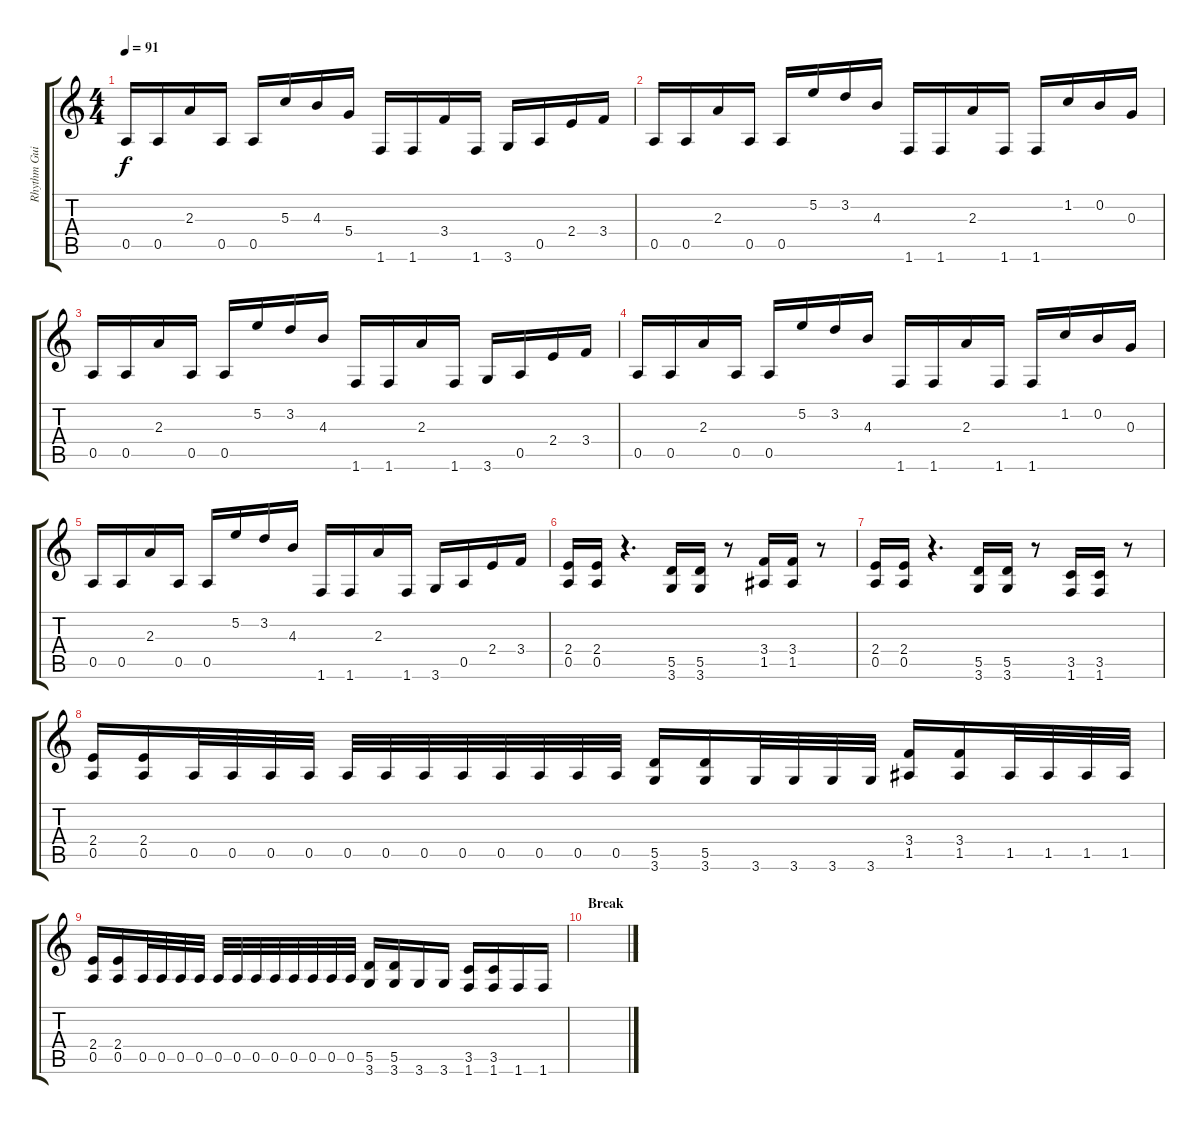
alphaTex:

\track ("Rhythm Guitar 2" "Rhythm Gui") {instrument distortionguitar}
\staff {score tabs}
\tuning (E4 B3 G3 D3 A2 E2) {hide}
\ts (4 4)
\tempo 91
\clef g2
\ks c
0.5.16{dy f} 0.5.16 2.3.16 0.5.16 0.5.16 5.3.16 4.3.16 5.4.16 1.6.16 1.6.16 3.4.16 1.6.16 3.6.16 0.5.16 2.4.16 3.4.16 |
0.5.16 0.5.16 2.3.16 0.5.16 0.5.16 5.2.16 3.2.16 4.3.16 1.6.16 1.6.16 2.3.16 1.6.16 1.6.16 1.2.16 0.2.16 0.3.16 |
0.5.16 0.5.16 2.3.16 0.5.16 0.5.16 5.2.16 3.2.16 4.3.16 1.6.16 1.6.16 2.3.16 1.6.16 3.6.16 0.5.16 2.4.16 3.4.16 |
0.5.16 0.5.16 2.3.16 0.5.16 0.5.16 5.2.16 3.2.16 4.3.16 1.6.16 1.6.16 2.3.16 1.6.16 1.6.16 1.2.16 0.2.16 0.3.16 |
0.5.16 0.5.16 2.3.16 0.5.16 0.5.16 5.2.16 3.2.16 4.3.16 1.6.16 1.6.16 2.3.16 1.6.16 3.6.16 0.5.16 2.4.16 3.4.16 |
(2.4 0.5).16 (2.4 0.5).16 r.4{d} (5.5 3.6).16 (5.5 3.6).16 r.8 (3.4 1.5).16 (3.4 1.5).16 r.8 |
(2.4 0.5).16 (2.4 0.5).16 r.4{d} (5.5 3.6).16 (5.5 3.6).16 r.8 (3.5 1.6).16 (3.5 1.6).16 r.8 |
(2.4 0.5).16 (2.4 0.5).16 0.5.32 0.5.32 0.5.32 0.5.32 0.5.32 0.5.32 0.5.32 0.5.32 0.5.32 0.5.32 0.5.32 0.5.32 (5.5 3.6).16 (5.5 3.6).16 3.6.32 3.6.32 3.6.32 3.6.32 (3.4 1.5).16 (3.4 1.5).16 1.5.32 1.5.32 1.5.32 1.5.32 |
(2.4 0.5).16 (2.4 0.5).16 0.5.32 0.5.32 0.5.32 0.5.32 0.5.32 0.5.32 0.5.32 0.5.32 0.5.32 0.5.32 0.5.32 0.5.32 (5.5 3.6).16 (5.5 3.6).16 3.6.16 3.6.16 (3.5 1.6).16 (3.5 1.6).16 1.6.16 1.6.16 |
\section ("" "Break")
